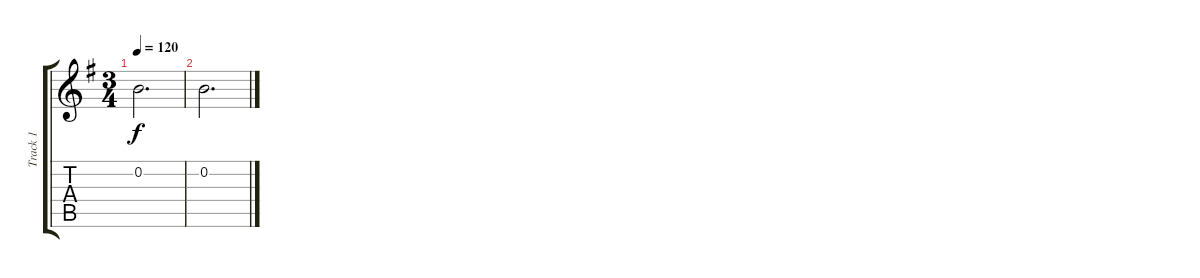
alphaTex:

\track ("Track 1" "Track 1") {instrument acousticguitarsteel}
\staff {score tabs}
\tuning (E4 B3 G3 D3 A2 E2) {hide}
\ts (3 4)
\tempo 120
\clef g2
\ks g
0.2.2{d dy f} |
0.2.2{d}
